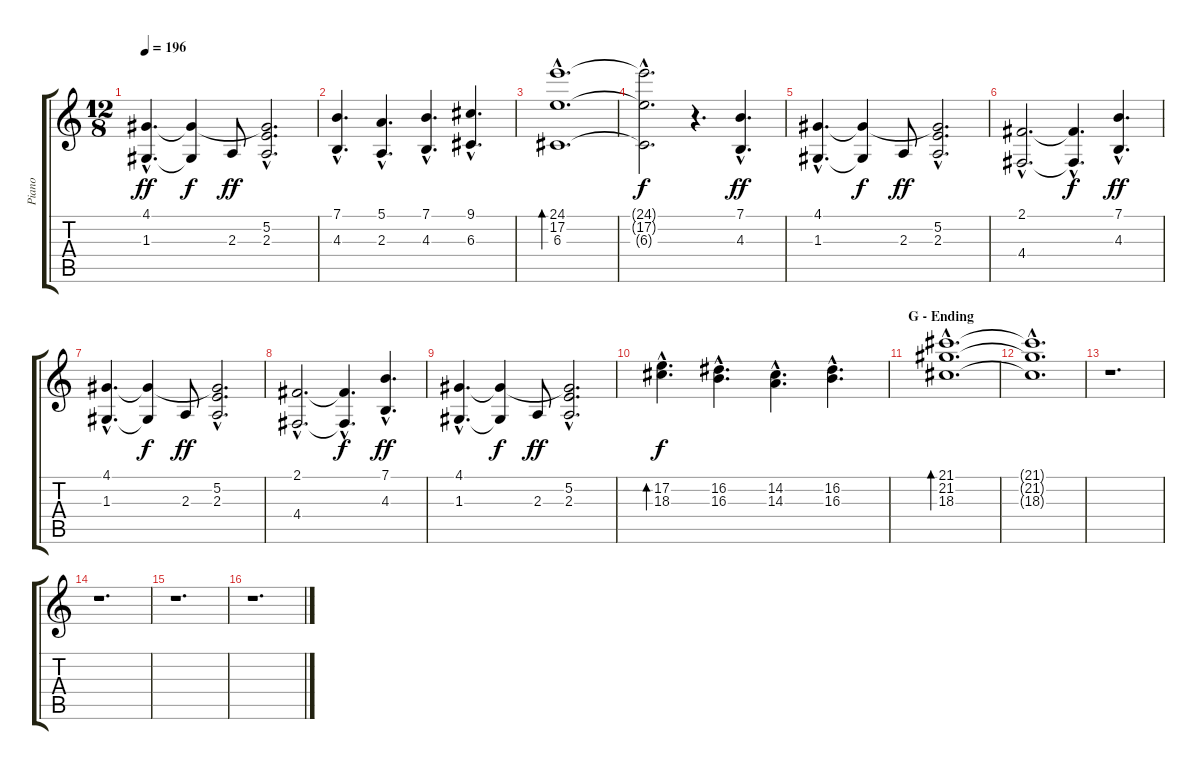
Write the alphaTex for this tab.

\track ("Piano" "Piano") {instrument brightacousticpiano}
\staff {score tabs}
\tuning (E4 B3 G3 D3 A2 E2) {hide}
\ts (12 8)
\tempo 196
\clef g2
\ks c
(4.1{hac} 1.3{hac}).4{d dy ff} (4.1{t} 1.3{t}).4{dy f} 2.3.8{dy ff} (4.1{hac t} 5.2{hac} 2.3{hac}).2{d} |
(7.1{hac} 4.3{hac}).4{d} (5.1{hac} 2.3{hac}).4{d} (7.1{hac} 4.3{hac}).4{d} (9.1{hac} 6.3{hac}).4{d} |
(24.1{hac} 17.2{hac} 6.3{hac}).1{d bd 480} |
(24.1{hac t} 17.2{hac t} 6.3{hac t}).2{d dy f} r.4{d} (7.1{hac} 4.3{hac}).4{d dy ff} |
(4.1{hac} 1.3{hac}).4{d} (4.1{t} 1.3{t}).4{dy f} 2.3.8{dy ff} (4.1{hac t} 5.2{hac} 2.3{hac}).2{d} |
(2.1{hac} 4.4{hac}).2{d} (2.1{hac t} 4.4{hac t}).4{d dy f} (7.1{hac} 4.3{hac}).4{d dy ff} |
(4.1{hac} 1.3{hac}).4{d} (4.1{t} 1.3{t}).4{dy f} 2.3.8{dy ff} (4.1{hac t} 5.2{hac} 2.3{hac}).2{d} |
(2.1{hac} 4.4{hac}).2{d} (2.1{hac t} 4.4{hac t}).4{d dy f} (7.1{hac} 4.3{hac}).4{d dy ff} |
(4.1{hac} 1.3{hac}).4{d} (4.1{t} 1.3{t}).4{dy f} 2.3.8{dy ff} (4.1{hac t} 5.2{hac} 2.3{hac}).2{d} |
(17.2{hac} 18.3{hac}).4{d bd 240 dy f} (16.2{hac} 16.3{hac}).4{d} (14.2{hac} 14.3{hac}).4{d} (16.2{hac} 16.3{hac}).4{d} |
\section ("" "G - Ending")
(21.1{hac} 21.2{hac} 18.3{hac}).1{d bd 240} |
(21.1{hac t} 21.2{hac t} 18.3{hac t}).1{d} |
r.1{d} |
r.1{d} |
r.1{d} |
r.1{d}
